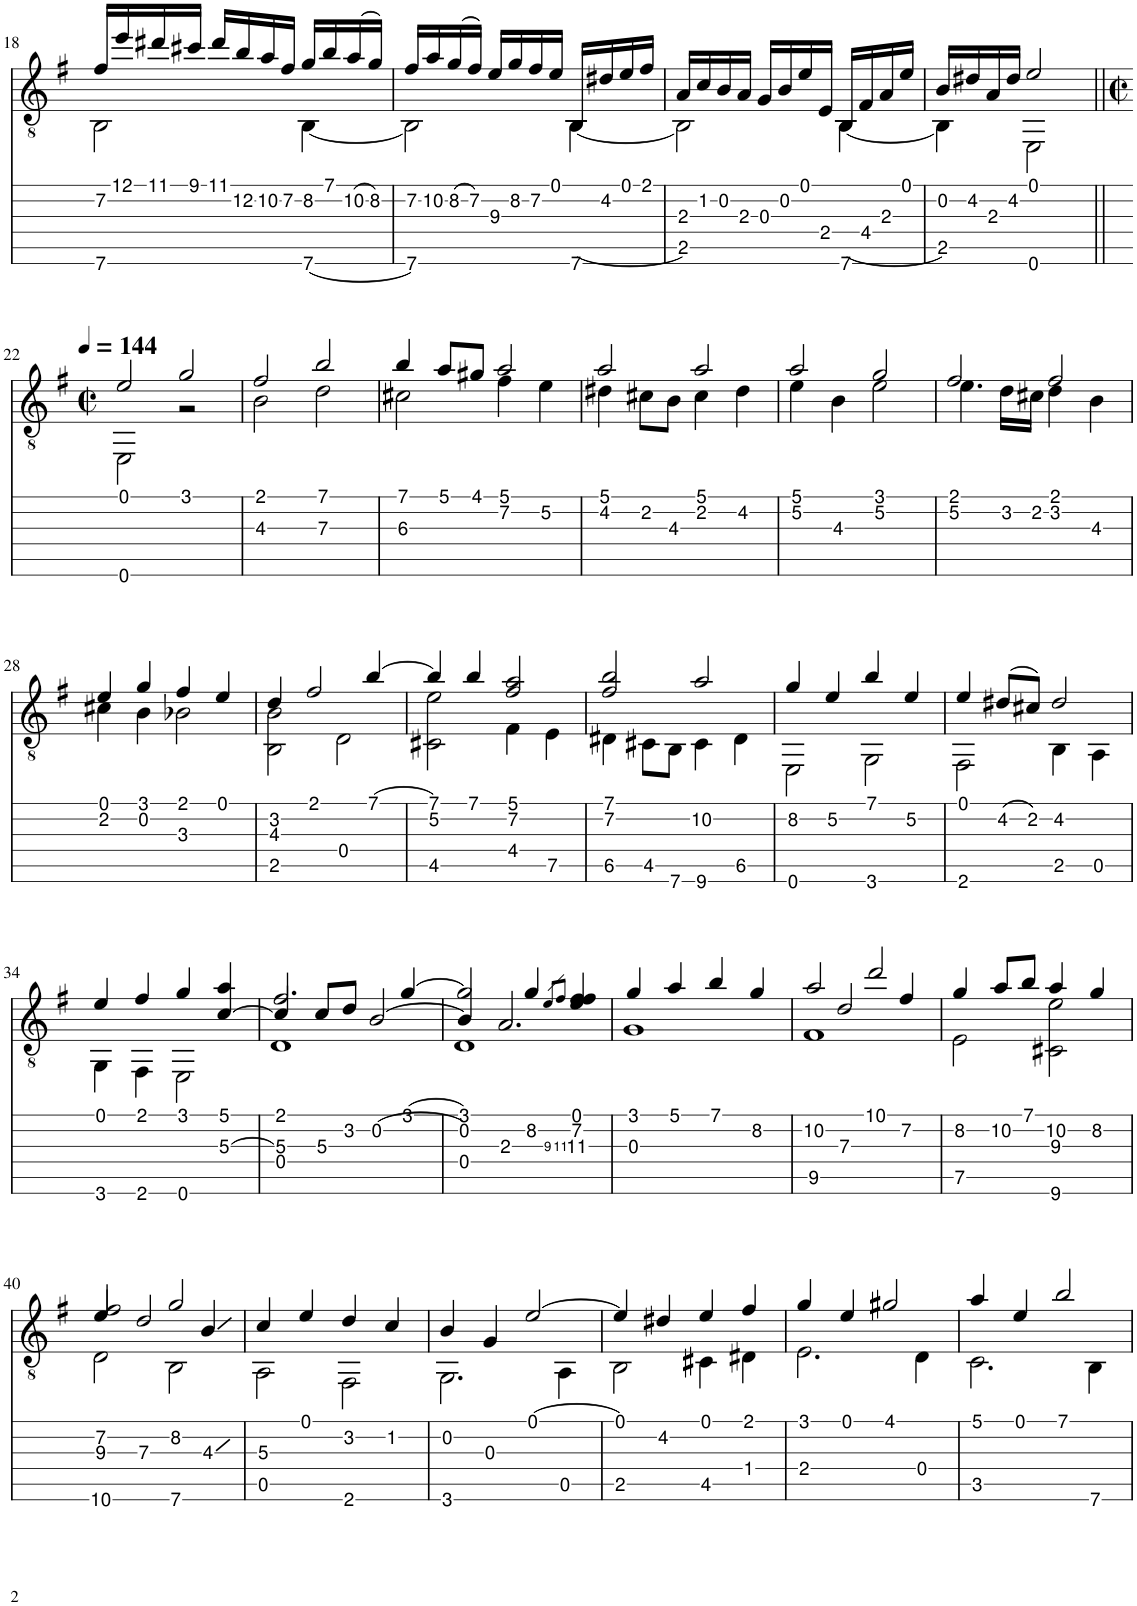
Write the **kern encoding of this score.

**kern	**kern
*part1	*part1
*staff2	*staff1
*I"Guitar	*
*I'Guit.	*
!!LO:PB:g=z
*	*clefGv2
*k[f#]	*k[f#]
*M3/4	*M3/4
=18	=18
*^	*^
16f#LL	2BB	16f#/LL	2BB\
16eeJ	.	16ee/	.
16dd#XL	.	16dd#X/	.
16cc#XJJ	.	16cc#X/JJ	.
16dd#LL	.	16dd#/LL	.
16bJ	.	16b/	.
16aL	.	16a/	.
16f#JJ	.	16f#/JJ	.
16gLL	[4BB	16g/LL	[4BB\
16bJ	.	16b/	.
16aL	.	(16a/	.
16gJJ	.	16g/JJ)	.
=19	=19	=19	=19
16f#LL	2BB]	16f#/LL	2BB\]
16aJ	.	16a/	.
16gL	.	(16g/	.
16f#JJ	.	16f#/JJ)	.
16eLL	.	16e/LL	.
16gJ	.	16g/	.
16f#L	.	16f#/	.
16eJJ	.	16e/JJ	.
16BBLL	[4BB	16BB/LL	[4BB\
16d#XJ	.	16d#X/	.
16eL	.	16e/	.
16f#JJ	.	16f#/JJ	.
=20	=20	=20	=20
16ALL	2BB]	16A/LL	2BB\]
16cJ	.	16c/	.
16BL	.	16B/	.
16AJJ	.	16A/JJ	.
16GLL	.	16G/LL	.
16BJ	.	16B/	.
16eL	.	16e/	.
16EJJ	.	16E/JJ	.
16BBLL	[4BB	16BB/LL	[4BB\
16F#J	.	16F#/	.
16AL	.	16A/	.
16eJJ	.	16e/JJ	.
=21	=21	=21	=21
16BLL	4BB]	16B/LL	4BB\]
16d#XJ	.	16d#X/	.
16AL	.	16A/	.
16d#JJ	.	16d#/JJ	.
2e	2EE	2e/	2EE\
!!LO:LB:g=z	!!
=22||	=22||	=22||	=22||
*M2/2	*	*M2/2	*
*met(c|)	*	*met(c|)	*
*	*	*MM144	*
2e	2EE	2e/	2EE\
2g	2r	2g/	2r
=23	=23	=23	=23
2f#	2B	2f#/	2B\
2b	2d	2b/	2d\
=24	=24	=24	=24
4b	2c#X	4b/	2c#X\
8aL	.	8a/L	.
8g#XJ	.	8g#X/J	.
2a	4f#	2a/	4f#\
.	4e	.	4e\
=25	=25	=25	=25
2a	4d#X	2a/	4d#X\
.	8c#XL	.	8c#X\L
.	8BJ	.	8B\J
2a	4c#	2a/	4c#\
.	4d#	.	4d#\
=26	=26	=26	=26
2a	4e	2a/	4e\
.	4B	.	4B\
2g	2e	2g/	2e\
=27	=27	=27	=27
2f#	4.e	2f#/	4.e\
.	16dLL	.	16d\LL
.	16c#XJJ	.	16c#X\JJ
2f#	4d	2f#/	4d\
.	4B	.	4B\
!!LO:LB:g=z	!!
=28	=28	=28	=28
4e	4c#X	4e/	4c#X\
4g	4B	4g/	4B\
4f#	2B-X	4f#/	2B-X\
4e	.	4e/	.
=29	=29	=29	=29
4d	2BB 2B	4d/	2BB\ 2B\
2f#	.	2f#/	.
.	2D	.	2D\
[4b	.	[4b/	.
=30	=30	=30	=30
4b]	2C#X 2e	4b/]	2C#X\ 2e\
4b	.	4b/	.
2f# 2a	4F#	2f#/ 2a/	4F#\
.	4E	.	4E\
=31	=31	=31	=31
2f# 2b	4D#X	2f#/ 2b/	4D#X\
.	8C#XL	.	8C#X\L
.	8BBJ	.	8BB\J
2a	4C#	2a/	4C#\
.	4D#	.	4D#\
=32	=32	=32	=32
4g	2EE	4g/	2EE\
4e	.	4e/	.
4b	2GG	4b/	2GG\
4e	.	4e/	.
=33	=33	=33	=33
4e	2FF#	4e/	2FF#\
8d#XL	.	(8d#X/L	.
8c#XJ	.	8c#X/J)	.
2d#	4BB	2d#/	4BB\
.	4AA	.	4AA\
!!LO:LB:g=z	!!
=34	=34	=34	=34
4e	4GG	4e/	4GG\
4f#	4FF#	4f#/	4FF#\
4g	2EE	4g/	2EE\
[4c 4a	.	[4c/ 4a/	.
=35	=35	=35	=35
*	*^	*	*^
2.f#	1D	4c]	2.f#/	1D	4c/]
.	.	8cL	.	.	8c/L
.	.	8dJ	.	.	8d/J
.	.	[2B	.	.	[2B/
[4g	.	.	[4g/	.	.
=36	=36	=36	=36	=36	=36
2g]	1D	4B]	2g/]	1D	4B/]
.	.	2.A	.	.	2.A/
4g	.	.	4g/	.	.
qe	.	.	8qe/L	.	.
qf#	.	.	8qf#/J	.	.
4f# 4f# 4e	.	.	4e/ 4f#/ 4f#/	.	.
*	*v	*v	*	*	*
*	*	*	*v	*v
=37	=37	=37	=37
4g	1G	4g/	1G
4a	.	4a/	.
4b	.	4b/	.
4g	.	4g/	.
=38	=38	=38	=38
*	*^	*	*^
2a	1F#	4ryy	2a/	1F#	4ryy
.	.	2d	.	.	2d/
2dd	.	.	2dd/	.	.
.	.	4f#	.	.	4f#/
*	*v	*v	*	*	*
*	*	*	*v	*v
=39	=39	=39	=39
4g	2E	4g/	2E\
8aL	.	8a/L	.
8bJ	.	8b/J	.
4a	2C#X 2e	4a/	2C#X\ 2e\
4g	.	4g/	.
!!LO:LB:g=z
=40	=40	=40	=40
*	*^	*	*^
2f#	2D	4e	2f#/	2D\	4e/
.	.	2d	.	.	2d/
2g	2BB	.	2g/	2BB\	.
.	.	4B	.	.	4B/
*	*v	*v	*	*	*
*	*	*	*v	*v
=41	=41	=41	=41
4c	2AA	4c/	2AA\
4e	.	4e/	.
4d	2FF#	4d/	2FF#\
4c	.	4c/	.
=42	=42	=42	=42
4B	2.GG	4B/	2.GG\
4G	.	4G/	.
[2e	.	[2e/	.
.	4AA	.	4AA\
=43	=43	=43	=43
4e]	2BB	4e/]	2BB\
4d#X	.	4d#X/	.
4e	4C#X	4e/	4C#X\
4f#	4D#X	4f#/	4D#X\
=44	=44	=44	=44
4g	2.E	4g/	2.E\
4e	.	4e/	.
2g#X	.	2g#X/	.
.	4D	.	4D\
=45	=45	=45	=45
4a	2.C	4a/	2.C\
4e	.	4e/	.
2b	.	2b/	.
.	4BB	.	4BB\
*v	*v	*	*
*	*v	*v
=	=
*-	*-
